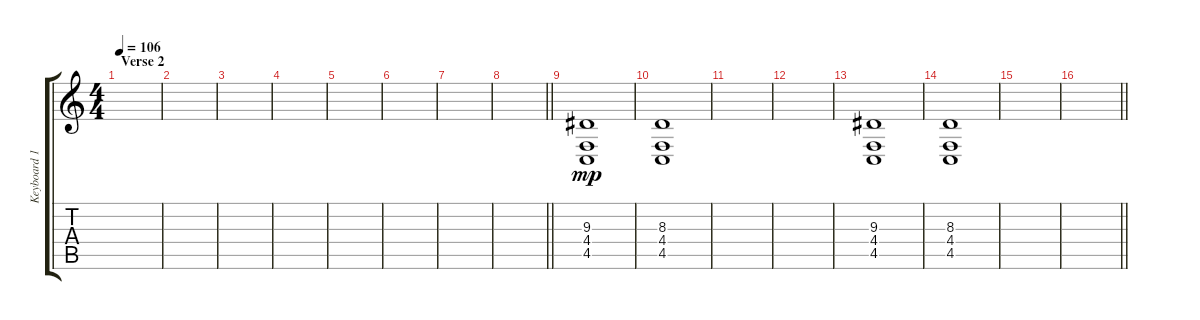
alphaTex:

\track ("Keyboard 1" "Keyboard 1") {instrument synthstrings1}
\staff {score tabs}
\tuning (Eb4 Bb3 Gb3 Db3 Ab2 Eb2) {hide}
\ts (4 4)
\section ("" "Verse 2")
\tempo 106
\clef g2
\ks c
|
|
|
|
|
|
|
\barLineRight lightlight
|
\section ("" "")
(9.3 4.4 4.5).1{dy mp} |
(8.3 4.4 4.5).1 |
|
|
(9.3 4.4 4.5).1 |
(8.3 4.4 4.5).1 |
|
\barLineRight lightlight
